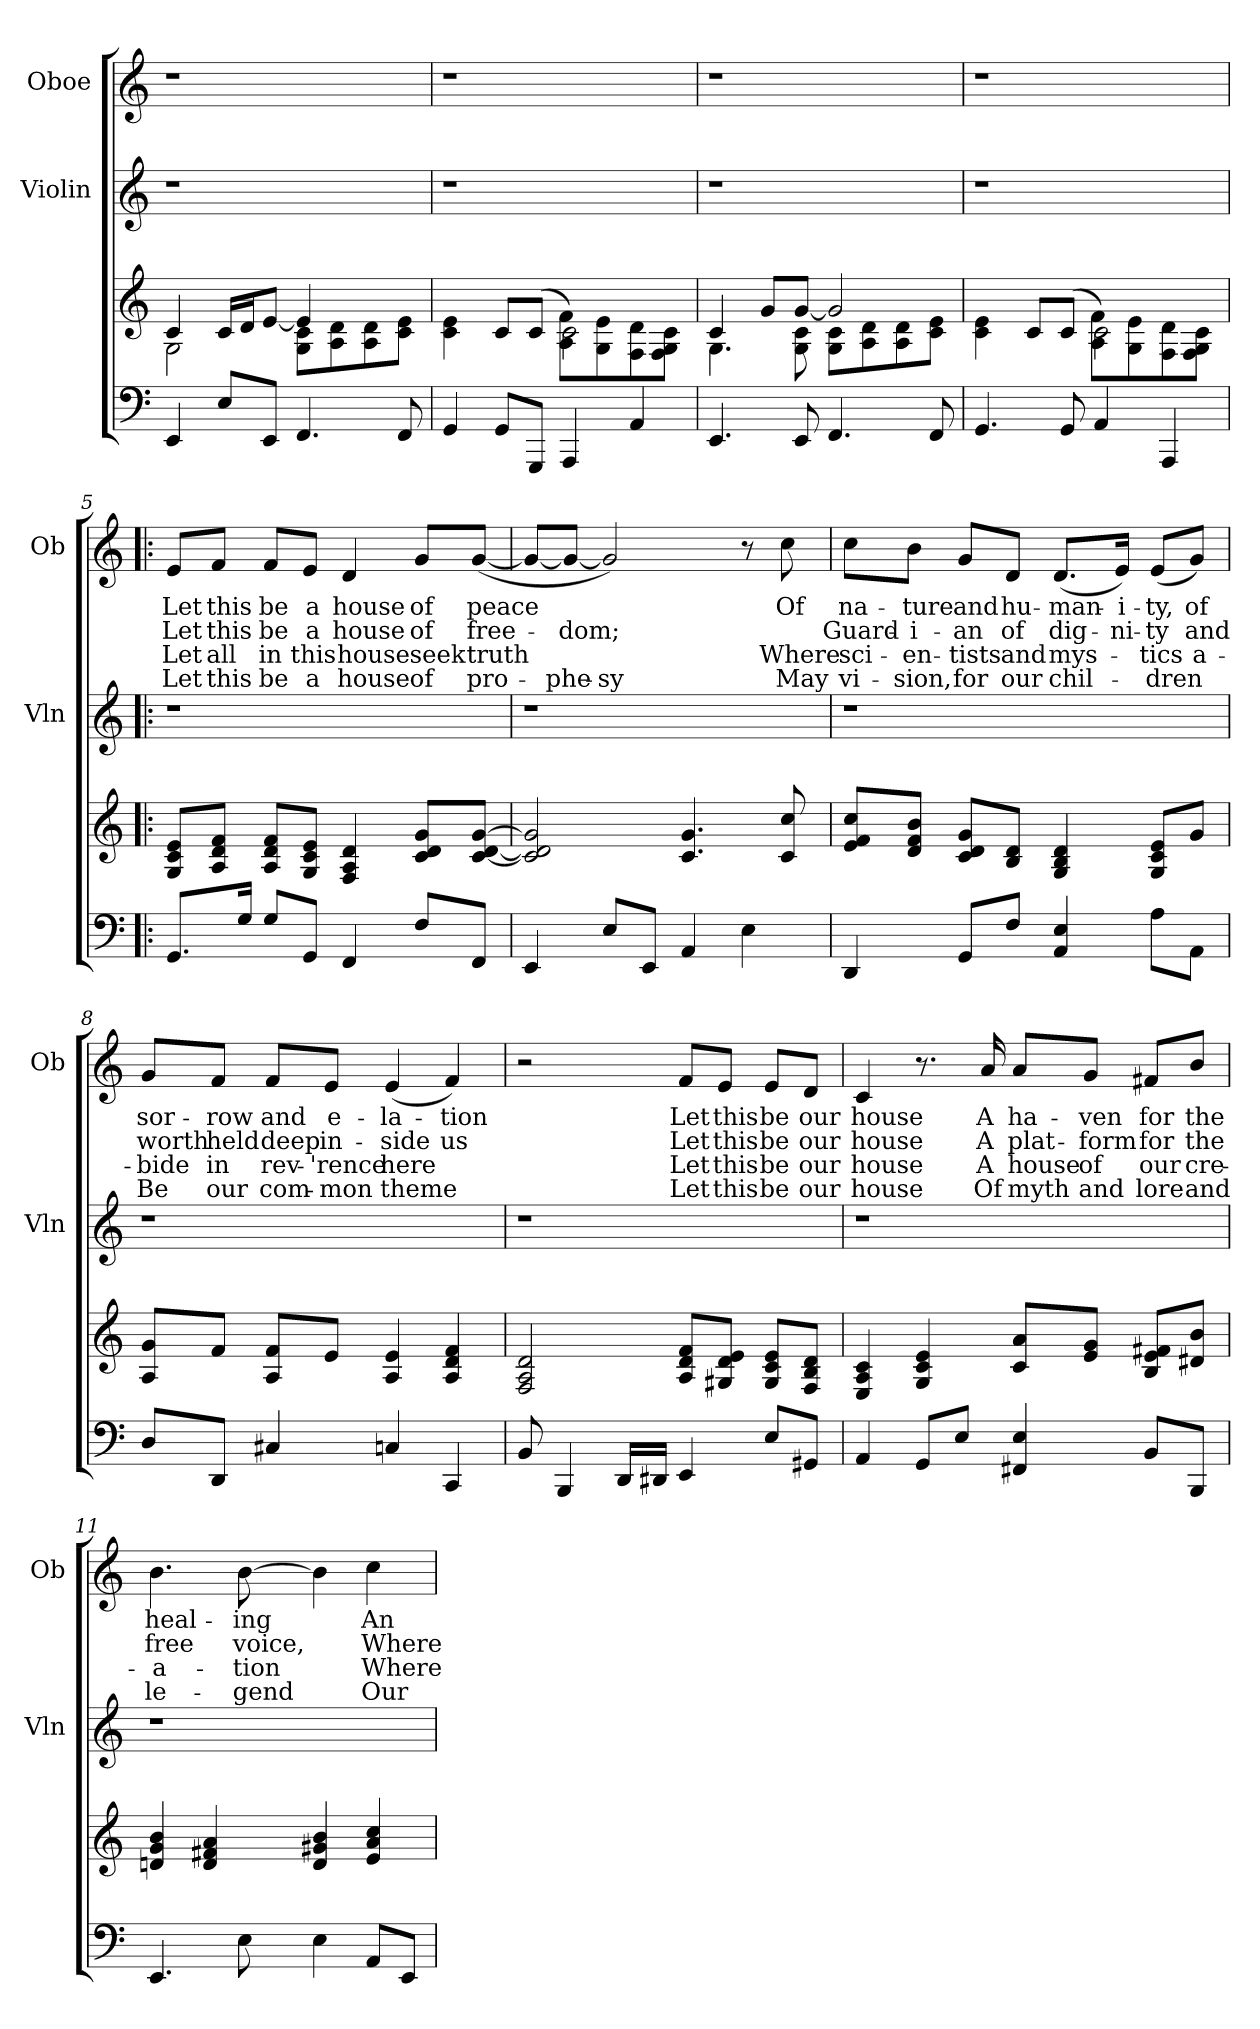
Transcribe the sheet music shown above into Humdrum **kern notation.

**kern	**kern	**kern	**kern	**text	**text	**text	**text
*part3	*part3	*part2	*part1	*part1	*part1	*part1	*part1
*staff4	*staff3	*staff2	*staff1	*staff1	*staff1	*staff1	*staff1
*	*	*I"Violin	*I"Oboe	*	*	*	*
*	*	*I'Vln	*I'Ob	*	*	*	*
*clefF4	*clefG2	*clefG2	*clefG2	*	*	*	*
=1	=1	=1	=1	=1	=1	=1	=1
*	*^	*	*	*	*	*	*
4EE	2G\	4c/	1r	1r	.	.	.	.
8EL	.	16c/LL	.	.	.	.	.	.
.	.	16d/J	.	.	.	.	.	.
8EEJ	.	[8e/J	.	.	.	.	.	.
4.FF	8G\ 8c\L	4e/]	.	.	.	.	.	.
.	8A\ 8d\	.	.	.	.	.	.	.
.	8A\ 8d\	4ryy	.	.	.	.	.	.
8FF	8c\ 8e\J	.	.	.	.	.	.	.
=2	=2	=2	=2	=2	=2	=2	=2	=2
4GG	4c\ 4e\	2ryy	1r	1r	.	.	.	.
8GGL	8cL	.	.	.	.	.	.	.
8GGGJ	(>8cJ	.	.	.	.	.	.	.
4AAA	2c\)	8A 8fL	.	.	.	.	.	.
.	.	8G 8e	.	.	.	.	.	.
4AA	.	8F 8d	.	.	.	.	.	.
.	.	8F 8G 8cJ	.	.	.	.	.	.
=3	=3	=3	=3	=3	=3	=3	=3	=3
4.EE	4.G\	4c/	1r	1r	.	.	.	.
.	.	8g/L	.	.	.	.	.	.
8EE	8G\ 8c\	[8g/J	.	.	.	.	.	.
4.FF	8G\ 8c\L	2g/]	.	.	.	.	.	.
.	8A\ 8d\	.	.	.	.	.	.	.
.	8A\ 8d\	.	.	.	.	.	.	.
8FF	8c\ 8e\J	.	.	.	.	.	.	.
=4	=4	=4	=4	=4	=4	=4	=4	=4
4.GG	4c\ 4e\	2ryy	1r	1r	.	.	.	.
.	8cL	.	.	.	.	.	.	.
8GG	(>8cJ	.	.	.	.	.	.	.
4AA	2c\)	8A 8fL	.	.	.	.	.	.
.	.	8G 8e	.	.	.	.	.	.
4AAA	.	8F 8d	.	.	.	.	.	.
.	.	8F 8G 8cJ	.	.	.	.	.	.
*	*v	*v	*	*	*	*	*	*
!!LO:LB:g=z
=5!|:	=5!|:	=5!|:	=5!|:	=5!|:	=5!|:	=5!|:	=5!|:
8.GGL	8G 8c 8eL	1r	8eL	Let	Let	Let	Let
.	8A 8d 8fJ	.	8fJ	this	this	all	this
16GJk	.	.	.	.	.	.	.
8GL	8A 8d 8fL	.	8fL	be	be	in	be
8GGJ	8G 8c 8eJ	.	8eJ	a	a	this	a
4FF	4F 4A 4d	.	4d	house	house	house	house
8FL	8c 8d 8gL	.	8gL	of	of	seek	of
8FFJ	[8c [8d [8gJ	.	([8gJ	peace	free-	truth	pro-
=6	=6	=6	=6	=6	=6	=6	=6
4EE	2c] 2d] 2g]	1r	8gL_	.	.	.	.
.	.	.	8gJ_	.	-dom;	.	-phe-
8EL	.	.	2g])	.	.	.	-sy
8EEJ	.	.	.	.	.	.	.
4AA	4.c 4.g	.	.	.	.	.	.
4E	.	.	8r	.	.	.	.
.	8c 8cc	.	8cc	Of	.	Where	May
!!LO:LB:g=z
=7	=7	=7	=7	=7	=7	=7	=7
4DD	8e 8f 8ccL	1r	8ccL	na-	Guard-	sci-	vi-
.	8d 8f 8bJ	.	8bJ	-ture	-i-	-en-	-sion,
8GGL	8c 8d 8gL	.	8gL	and	-an	-tists	for
8FJ	8B 8dJ	.	8dJ	hu-	of	and	our
4AA 4E	4G 4B 4d	.	(8.dL	-man-	dig-	mys-	chil-
.	.	.	16eJk)	-i-	-ni-	.	.
8AL	8G 8c 8eL	.	(8eL	-ty,	-ty	-tics	-dren
8AAJ	8gJ	.	8gJ)	of	and	a-	.
=8	=8	=8	=8	=8	=8	=8	=8
8DL	8A 8gL	1r	8gL	sor-	worth	-bide	Be
8DDJ	8fJ	.	8fJ	-row	held	in	our
4C#X/	8A 8fL	.	8fL	and	deep	rev-	com-
.	8eJ	.	8eJ	e-	in-	-'rence	-mon
4Cn/	4A/ 4e/	.	(4e/	-la-	-side	here	theme
4CC/	4A/ 4d/ 4f/	.	4f/)	-tion	us	.	.
!!LO:PB:g=z
=9	=9	=9	=9	=9	=9	=9	=9
8BB/	2F/ 2A/ 2d/	1r	2r	.	.	.	.
4BBB/	.	.	.	.	.	.	.
16DDLL	.	.	.	.	.	.	.
16DD#XJJ	.	.	.	.	.	.	.
4EE/	8A 8d 8fL	.	8fL	Let	Let	Let	Let
.	8G#X 8d 8eJ	.	8eJ	this	this	this	this
8EL	8G# 8c 8eL	.	8eL	be	be	be	be
8GG#XJ	8F 8B 8dJ	.	8dJ	our	our	our	our
=10	=10	=10	=10	=10	=10	=10	=10
4AA/	4E/ 4A/ 4c/	1r	4c/	house	house	house	house
8GGL	4G/ 4c/ 4e/	.	8.r	.	.	.	.
8EJ	.	.	.	.	.	.	.
.	.	.	16a/	A	A	A	Of
4FF#X/ 4E/	8c 8aL	.	8aL	ha-	plat-	house	myth
.	8e 8gJ	.	8gJ	-ven	-form	of	and
8BBL	8B 8e 8f#XL	.	8f#XL	for	for	our	lore
8BBBJ	8d#X 8bJ	.	8bJ	the	the	cre-	and
=11	=11	=11	=11	=11	=11	=11	=11
4.EE/	4dn/ 4g/ 4b/	1r	4.b\	heal-	free	-a-	le-
.	4d/ 4f#X/ 4a/	.	.	.	.	.	.
8E\	.	.	[8b\	-ing	voice,	-tion	-gend
4E\	4d/ 4g#X/ 4b/	.	4b\]	.	.	.	.
8AAL	4e/ 4a/ 4cc/	.	4cc\	An	Where	Where	Our
8EEJ	.	.	.	.	.	.	.
=	=	=	=	=	=	=	=
*-	*-	*-	*-	*-	*-	*-	*-
